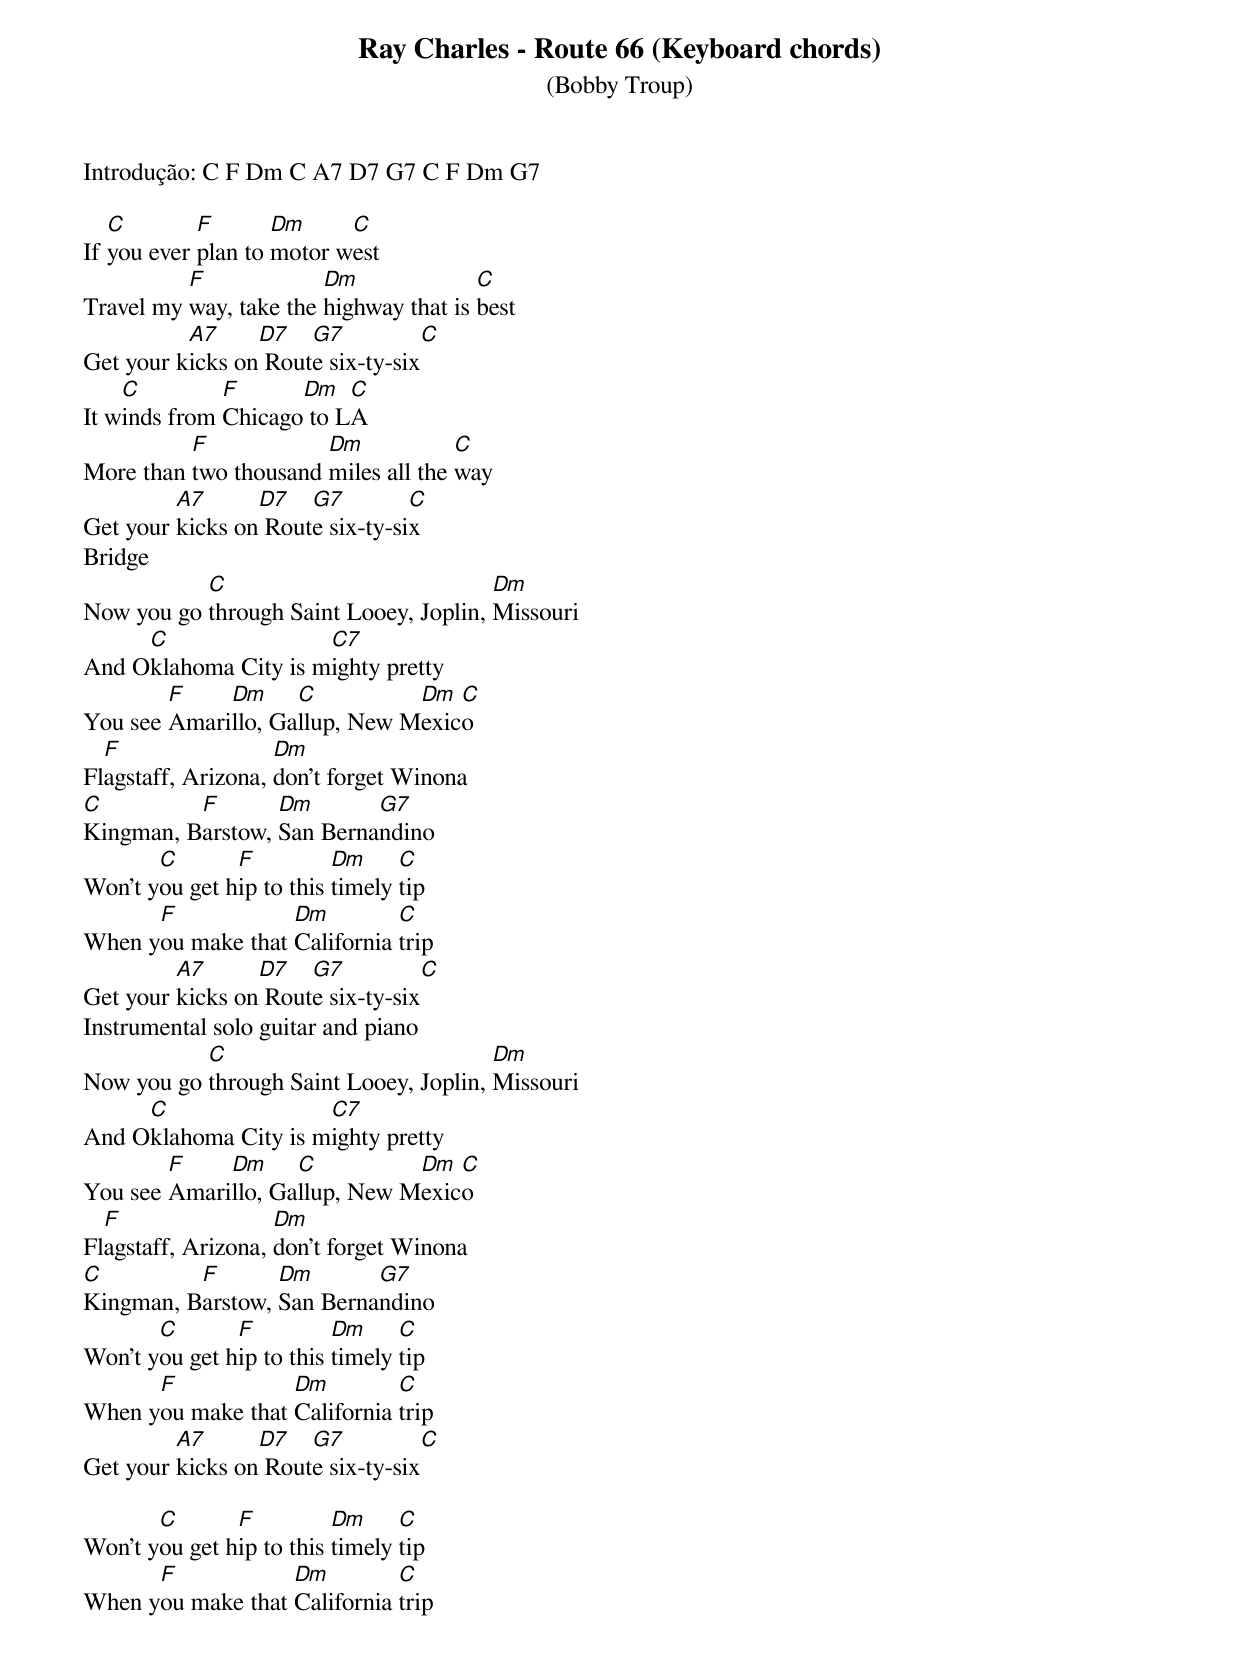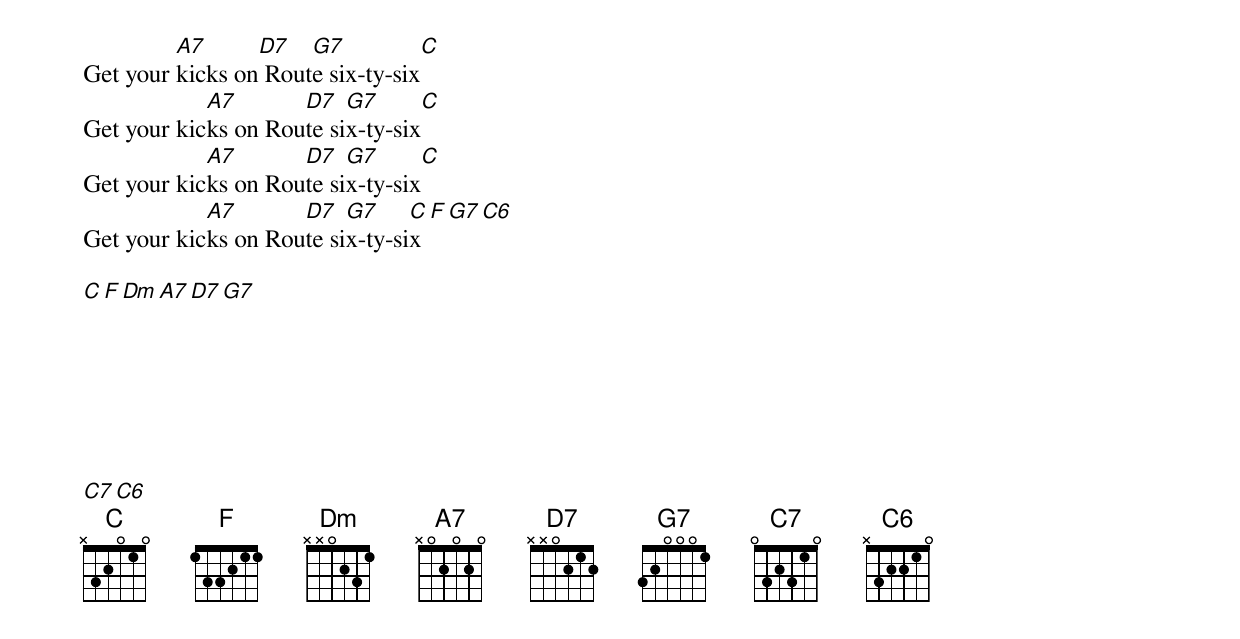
Ray Charles - Route 66 (Keyboard chords)
(Bobby Troup)


Introdução: C F Dm C A7 D7 G7 C F Dm G7

   C        F       Dm     C
If you ever plan to motor west
          F             Dm              C
Travel my way, take the highway that is best
          A7     D7   G7          C
Get your kicks on Route six-ty-six
    C         F      Dm   C
It winds from Chicago to LA
          F            Dm            C
More than two thousand miles all the way
         A7      D7   G7         C
Get your kicks on Route six-ty-six
Bridge
	   C                            Dm
Now you go through Saint Looey, Joplin, Missouri
     C                C7
And Oklahoma City is mighty pretty
	F    Dm     C          Dm  C
You see Amarillo, Gallup, New Mexico
  F                 Dm
Flagstaff, Arizona, don't forget Winona
C         F       Dm       G7
Kingman, Barstow, San Bernandino
       C       F          Dm     C
Won't you get hip to this timely tip
      F            Dm         C
When you make that California trip
         A7      D7   G7          C
Get your kicks on Route six-ty-six
Instrumental solo guitar and piano
	   C                            Dm
Now you go through Saint Looey, Joplin, Missouri
     C                C7
And Oklahoma City is mighty pretty
	F    Dm     C          Dm  C
You see Amarillo, Gallup, New Mexico
  F                 Dm
Flagstaff, Arizona, don't forget Winona
C         F       Dm       G7
Kingman, Barstow, San Bernandino
       C       F          Dm     C
Won't you get hip to this timely tip
      F            Dm         C
When you make that California trip
         A7      D7   G7          C
Get your kicks on Route six-ty-six

       C       F          Dm     C
Won't you get hip to this timely tip
      F            Dm         C
When you make that California trip
         A7      D7   G7          C
Get your kicks on Route six-ty-six
	    A7       D7   G7         C
Get your kicks on Route six-ty-six
	    A7       D7   G7         C
Get your kicks on Route six-ty-six
	    A7       D7   G7     C  F G7 C6
Get your kicks on Route six-ty-six

  C      F      Dm     A7     D7     G7







  C7     C6
